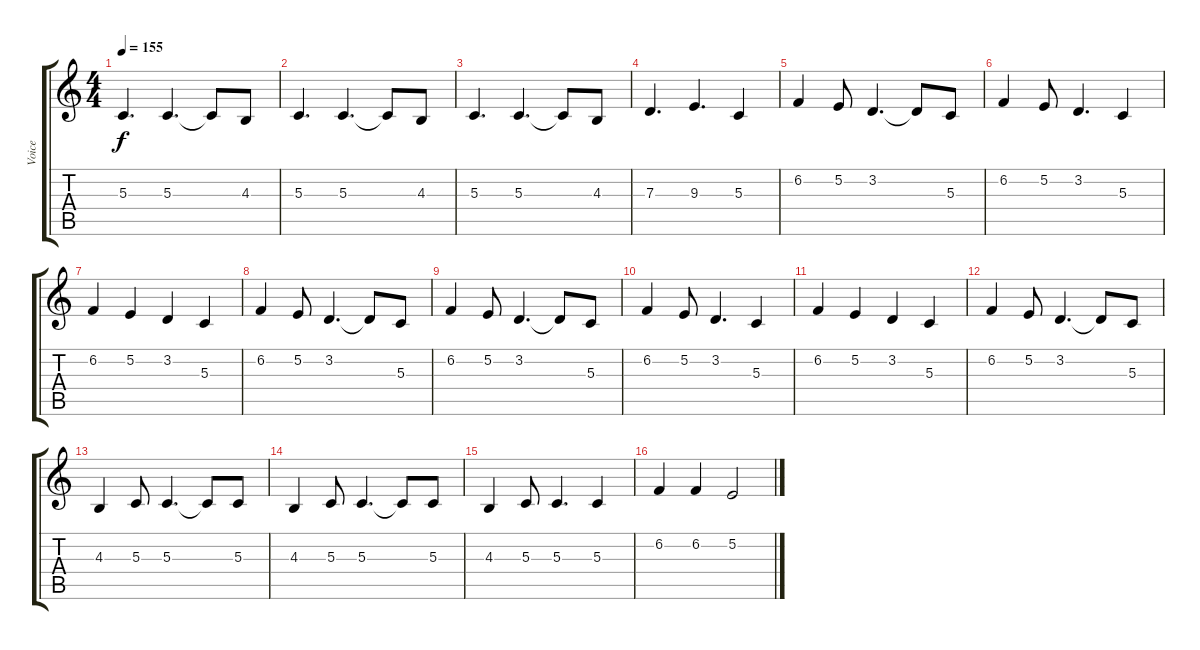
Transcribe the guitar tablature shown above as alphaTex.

\track ("Voice" "Voice") {instrument electricgrandpiano}
\staff {score tabs}
\tuning (E4 B3 G3 D3 A2 E2) {hide}
\ts (4 4)
\tempo 155
\clef g2
\ks c
5.3.4{d dy f} 5.3.4{d} 5.3{t}.8 4.3.8 |
5.3.4{d} 5.3.4{d} 5.3{t}.8 4.3.8 |
5.3.4{d} 5.3.4{d} 5.3{t}.8 4.3.8 |
7.3.4{d} 9.3.4{d} 5.3.4 |
6.2.4 5.2.8 3.2.4{d} 3.2{t}.8 5.3.8 |
6.2.4 5.2.8 3.2.4{d} 5.3.4 |
6.2.4 5.2.4 3.2.4 5.3.4 |
6.2.4 5.2.8 3.2.4{d} 3.2{t}.8 5.3.8 |
6.2.4 5.2.8 3.2.4{d} 3.2{t}.8 5.3.8 |
6.2.4 5.2.8 3.2.4{d} 5.3.4 |
6.2.4 5.2.4 3.2.4 5.3.4 |
6.2.4 5.2.8 3.2.4{d} 3.2{t}.8 5.3.8 |
4.3.4 5.3.8 5.3.4{d} 5.3{t}.8 5.3.8 |
4.3.4 5.3.8 5.3.4{d} 5.3{t}.8 5.3.8 |
4.3.4 5.3.8 5.3.4{d} 5.3.4 |
6.2.4 6.2.4 5.2.2
